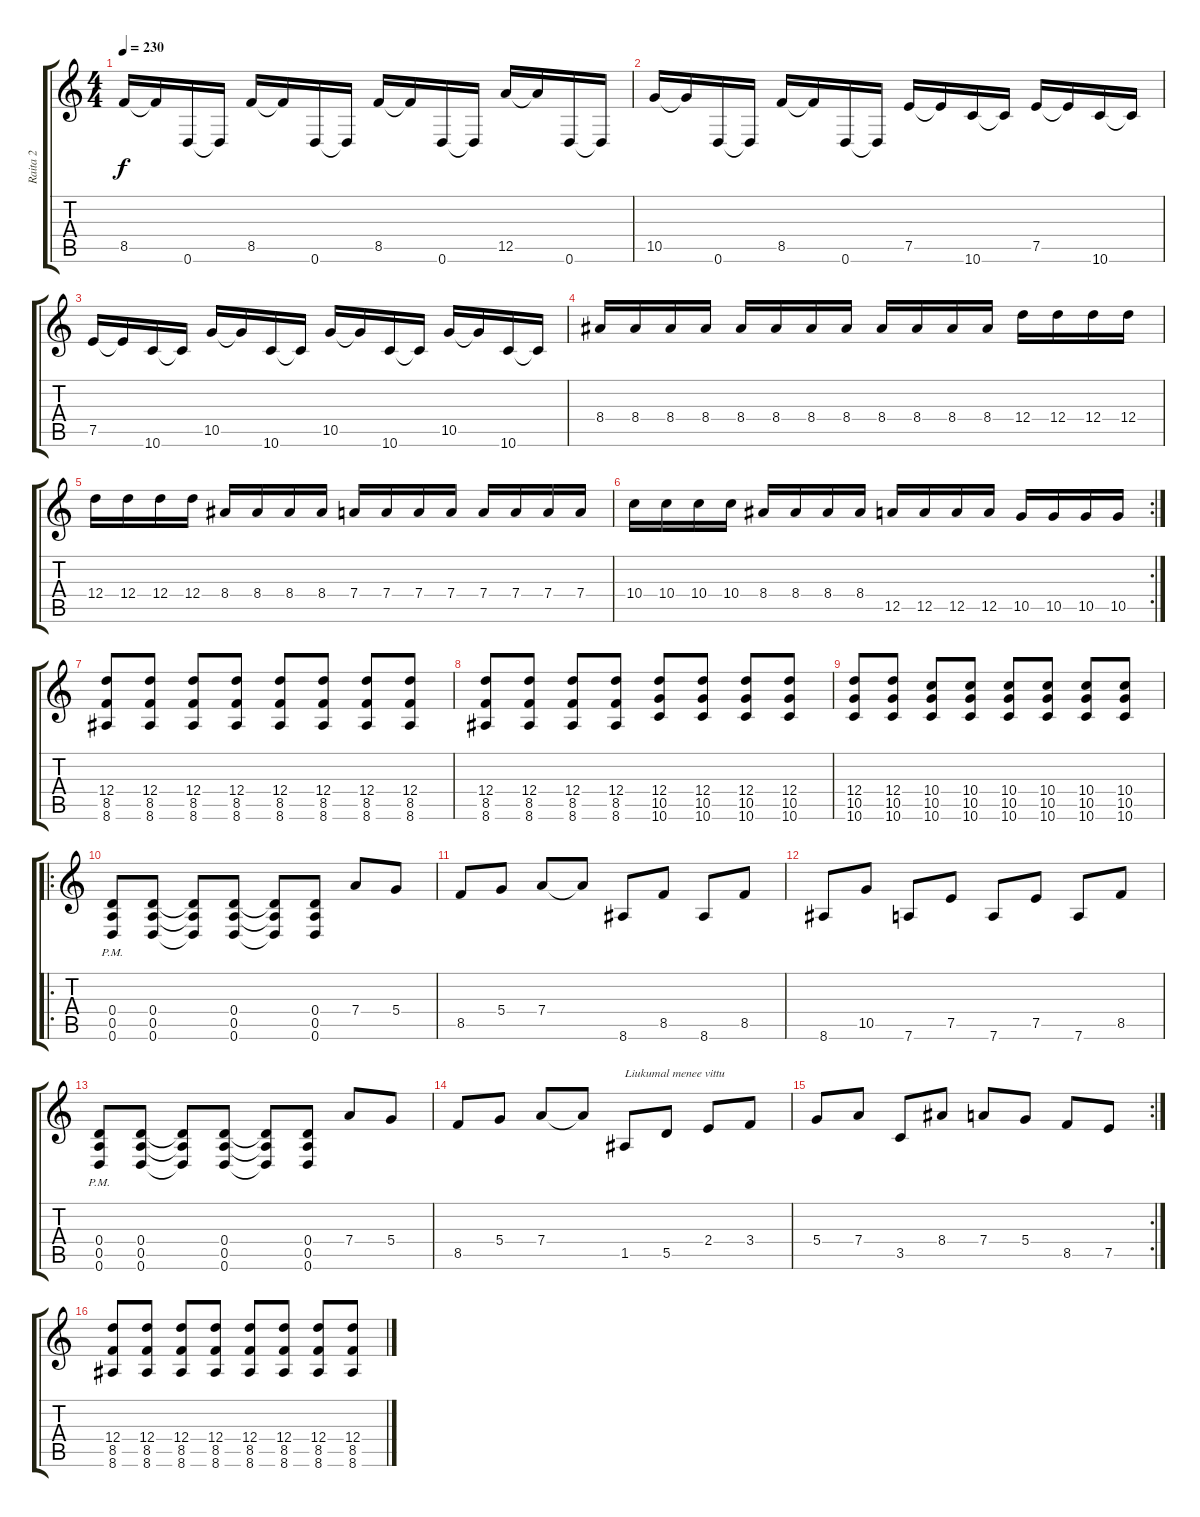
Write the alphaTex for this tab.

\track ("Raita 2" "Raita 2") {instrument distortionguitar}
\staff {score tabs}
\tuning (E4 B3 G3 D3 A2 D2) {hide}
\ts (4 4)
\tempo 230
\clef g2
\ks c
8.5.16{dy f} 8.5{t}.16 0.6.16 0.6{t}.16 8.5.16 8.5{t}.16 0.6.16 0.6{t}.16 8.5.16 8.5{t}.16 0.6.16 0.6{t}.16 12.5.16 12.5{t}.16 0.6.16 0.6{t}.16 |
10.5.16 10.5{t}.16 0.6.16 0.6{t}.16 8.5.16 8.5{t}.16 0.6.16 0.6{t}.16 7.5.16 7.5{t}.16 10.6.16 10.6{t}.16 7.5.16 7.5{t}.16 10.6.16 10.6{t}.16 |
7.5.16 7.5{t}.16 10.6.16 10.6{t}.16 10.5.16 10.5{t}.16 10.6.16 10.6{t}.16 10.5.16 10.5{t}.16 10.6.16 10.6{t}.16 10.5.16 10.5{t}.16 10.6.16 10.6{t}.16 |
8.4.16 8.4.16 8.4.16 8.4.16 8.4.16 8.4.16 8.4.16 8.4.16 8.4.16 8.4.16 8.4.16 8.4.16 12.4.16 12.4.16 12.4.16 12.4.16 |
12.4.16 12.4.16 12.4.16 12.4.16 8.4.16 8.4.16 8.4.16 8.4.16 7.4.16 7.4.16 7.4.16 7.4.16 7.4.16 7.4.16 7.4.16 7.4.16 |
\rc 2
10.4.16 10.4.16 10.4.16 10.4.16 8.4.16 8.4.16 8.4.16 8.4.16 12.5.16 12.5.16 12.5.16 12.5.16 10.5.16 10.5.16 10.5.16 10.5.16 |
(12.4 8.5 8.6).8 (12.4 8.5 8.6).8 (12.4 8.5 8.6).8 (12.4 8.5 8.6).8 (12.4 8.5 8.6).8 (12.4 8.5 8.6).8 (12.4 8.5 8.6).8 (12.4 8.5 8.6).8 |
(12.4 8.5 8.6).8 (12.4 8.5 8.6).8 (12.4 8.5 8.6).8 (12.4 8.5 8.6).8 (12.4 10.5 10.6).8 (12.4 10.5 10.6).8 (12.4 10.5 10.6).8 (12.4 10.5 10.6).8 |
(12.4 10.5 10.6).8 (12.4 10.5 10.6).8 (10.4 10.5 10.6).8 (10.4 10.5 10.6).8 (10.4 10.5 10.6).8 (10.4 10.5 10.6).8 (10.4 10.5 10.6).8 (10.4 10.5 10.6).8 |
\ro
(0.4 0.5 0.6{pm}).8 (0.4 0.5 0.6).8 (0.4{t} 0.5{t} 0.6{t}).8 (0.4 0.5 0.6).8 (0.4{t} 0.5{t} 0.6{t}).8 (0.4 0.5 0.6).8 7.4.8 5.4.8 |
8.5.8 5.4.8 7.4.8 7.4{t}.8 8.6.8 8.5.8 8.6.8 8.5.8 |
8.6.8 10.5.8 7.6.8 7.5.8 7.6.8 7.5.8 7.6.8 8.5.8 |
(0.4 0.5 0.6{pm}).8 (0.4 0.5 0.6).8 (0.4{t} 0.5{t} 0.6{t}).8 (0.4 0.5 0.6).8 (0.4{t} 0.5{t} 0.6{t}).8 (0.4 0.5 0.6).8 7.4.8 5.4.8 |
8.5.8 5.4.8 7.4.8 7.4{t}.8 1.5.8{txt "Liukumal menee vittu"} 5.5.8 2.4.8 3.4.8 |
\rc 2
5.4.8 7.4.8 3.5.8 8.4.8 7.4.8 5.4.8 8.5.8 7.5.8 |
(12.4 8.5 8.6).8 (12.4 8.5 8.6).8 (12.4 8.5 8.6).8 (12.4 8.5 8.6).8 (12.4 8.5 8.6).8 (12.4 8.5 8.6).8 (12.4 8.5 8.6).8 (12.4 8.5 8.6).8
